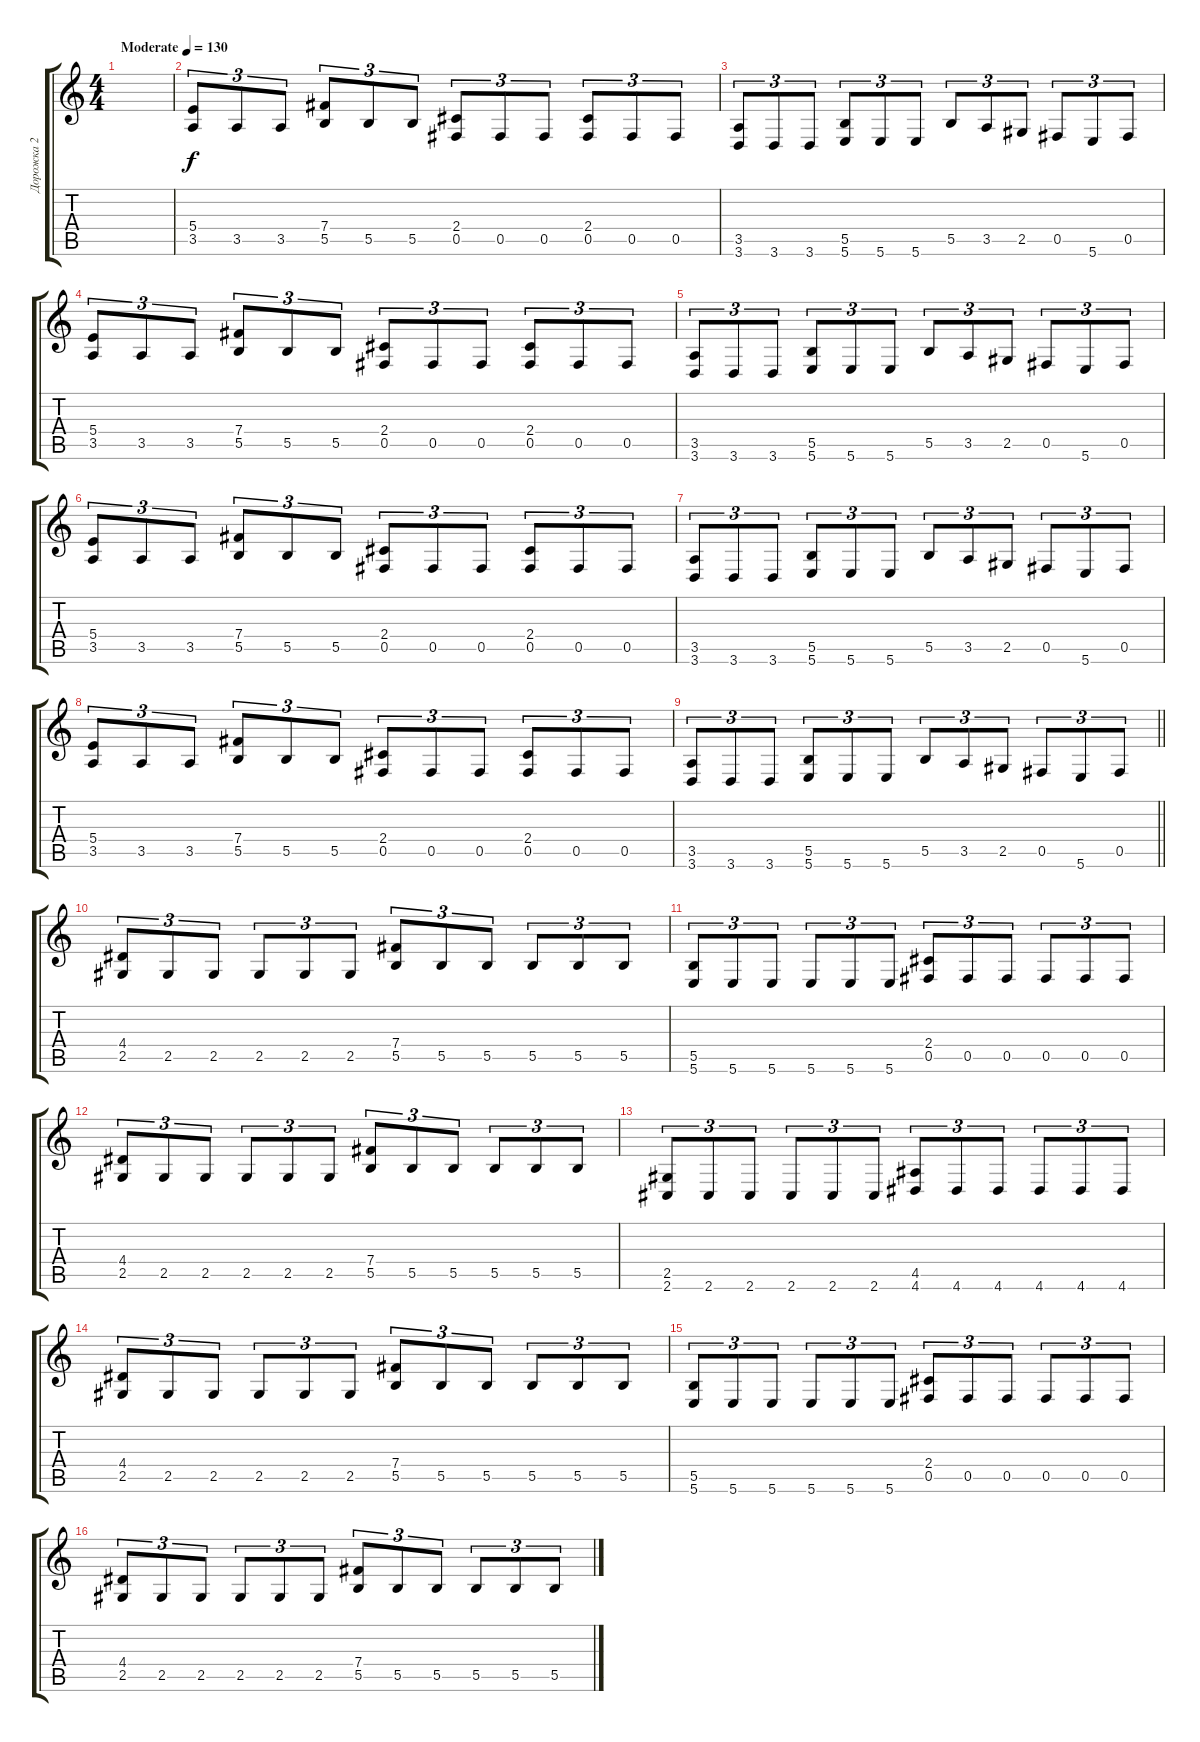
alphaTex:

\track ("Дорожка 2" "Дорожка 2") {instrument distortionguitar}
\staff {score tabs}
\tuning (Db4 Ab3 E3 B2 Gb2 B1) {hide}
\ts (4 4)
\tempo (130 "Moderate")
\clef g2
\ks c
|
(5.4 3.5).8{tu (3 2)} 3.5.8{tu (3 2)} 3.5.8{tu (3 2)} (7.4 5.5).8{tu (3 2)} 5.5.8{tu (3 2)} 5.5.8{tu (3 2)} (2.4 0.5).8{tu (3 2)} 0.5.8{tu (3 2)} 0.5.8{tu (3 2)} (2.4 0.5).8{tu (3 2)} 0.5.8{tu (3 2)} 0.5.8{tu (3 2)} |
(3.5 3.6).8{tu (3 2)} 3.6.8{tu (3 2)} 3.6.8{tu (3 2)} (5.5 5.6).8{tu (3 2)} 5.6.8{tu (3 2)} 5.6.8{tu (3 2)} 5.5.8{tu (3 2)} 3.5.8{tu (3 2)} 2.5.8{tu (3 2)} 0.5.8{tu (3 2)} 5.6.8{tu (3 2)} 0.5.8{tu (3 2)} |
(5.4 3.5).8{tu (3 2)} 3.5.8{tu (3 2)} 3.5.8{tu (3 2)} (7.4 5.5).8{tu (3 2)} 5.5.8{tu (3 2)} 5.5.8{tu (3 2)} (2.4 0.5).8{tu (3 2)} 0.5.8{tu (3 2)} 0.5.8{tu (3 2)} (2.4 0.5).8{tu (3 2)} 0.5.8{tu (3 2)} 0.5.8{tu (3 2)} |
(3.5 3.6).8{tu (3 2)} 3.6.8{tu (3 2)} 3.6.8{tu (3 2)} (5.5 5.6).8{tu (3 2)} 5.6.8{tu (3 2)} 5.6.8{tu (3 2)} 5.5.8{tu (3 2)} 3.5.8{tu (3 2)} 2.5.8{tu (3 2)} 0.5.8{tu (3 2)} 5.6.8{tu (3 2)} 0.5.8{tu (3 2)} |
(5.4 3.5).8{tu (3 2)} 3.5.8{tu (3 2)} 3.5.8{tu (3 2)} (7.4 5.5).8{tu (3 2)} 5.5.8{tu (3 2)} 5.5.8{tu (3 2)} (2.4 0.5).8{tu (3 2)} 0.5.8{tu (3 2)} 0.5.8{tu (3 2)} (2.4 0.5).8{tu (3 2)} 0.5.8{tu (3 2)} 0.5.8{tu (3 2)} |
(3.5 3.6).8{tu (3 2)} 3.6.8{tu (3 2)} 3.6.8{tu (3 2)} (5.5 5.6).8{tu (3 2)} 5.6.8{tu (3 2)} 5.6.8{tu (3 2)} 5.5.8{tu (3 2)} 3.5.8{tu (3 2)} 2.5.8{tu (3 2)} 0.5.8{tu (3 2)} 5.6.8{tu (3 2)} 0.5.8{tu (3 2)} |
(5.4 3.5).8{tu (3 2)} 3.5.8{tu (3 2)} 3.5.8{tu (3 2)} (7.4 5.5).8{tu (3 2)} 5.5.8{tu (3 2)} 5.5.8{tu (3 2)} (2.4 0.5).8{tu (3 2)} 0.5.8{tu (3 2)} 0.5.8{tu (3 2)} (2.4 0.5).8{tu (3 2)} 0.5.8{tu (3 2)} 0.5.8{tu (3 2)} |
\barLineRight lightlight
(3.5 3.6).8{tu (3 2)} 3.6.8{tu (3 2)} 3.6.8{tu (3 2)} (5.5 5.6).8{tu (3 2)} 5.6.8{tu (3 2)} 5.6.8{tu (3 2)} 5.5.8{tu (3 2)} 3.5.8{tu (3 2)} 2.5.8{tu (3 2)} 0.5.8{tu (3 2)} 5.6.8{tu (3 2)} 0.5.8{tu (3 2)} |
\section ("" " ")
(4.4 2.5).8{tu (3 2)} 2.5.8{tu (3 2)} 2.5.8{tu (3 2)} 2.5.8{tu (3 2)} 2.5.8{tu (3 2)} 2.5.8{tu (3 2)} (7.4 5.5).8{tu (3 2)} 5.5.8{tu (3 2)} 5.5.8{tu (3 2)} 5.5.8{tu (3 2)} 5.5.8{tu (3 2)} 5.5.8{tu (3 2)} |
(5.5 5.6).8{tu (3 2)} 5.6.8{tu (3 2)} 5.6.8{tu (3 2)} 5.6.8{tu (3 2)} 5.6.8{tu (3 2)} 5.6.8{tu (3 2)} (2.4 0.5).8{tu (3 2)} 0.5.8{tu (3 2)} 0.5.8{tu (3 2)} 0.5.8{tu (3 2)} 0.5.8{tu (3 2)} 0.5.8{tu (3 2)} |
(4.4 2.5).8{tu (3 2)} 2.5.8{tu (3 2)} 2.5.8{tu (3 2)} 2.5.8{tu (3 2)} 2.5.8{tu (3 2)} 2.5.8{tu (3 2)} (7.4 5.5).8{tu (3 2)} 5.5.8{tu (3 2)} 5.5.8{tu (3 2)} 5.5.8{tu (3 2)} 5.5.8{tu (3 2)} 5.5.8{tu (3 2)} |
(2.5 2.6).8{tu (3 2)} 2.6.8{tu (3 2)} 2.6.8{tu (3 2)} 2.6.8{tu (3 2)} 2.6.8{tu (3 2)} 2.6.8{tu (3 2)} (4.5 4.6).8{tu (3 2)} 4.6.8{tu (3 2)} 4.6.8{tu (3 2)} 4.6.8{tu (3 2)} 4.6.8{tu (3 2)} 4.6.8{tu (3 2)} |
(4.4 2.5).8{tu (3 2)} 2.5.8{tu (3 2)} 2.5.8{tu (3 2)} 2.5.8{tu (3 2)} 2.5.8{tu (3 2)} 2.5.8{tu (3 2)} (7.4 5.5).8{tu (3 2)} 5.5.8{tu (3 2)} 5.5.8{tu (3 2)} 5.5.8{tu (3 2)} 5.5.8{tu (3 2)} 5.5.8{tu (3 2)} |
(5.5 5.6).8{tu (3 2)} 5.6.8{tu (3 2)} 5.6.8{tu (3 2)} 5.6.8{tu (3 2)} 5.6.8{tu (3 2)} 5.6.8{tu (3 2)} (2.4 0.5).8{tu (3 2)} 0.5.8{tu (3 2)} 0.5.8{tu (3 2)} 0.5.8{tu (3 2)} 0.5.8{tu (3 2)} 0.5.8{tu (3 2)} |
(4.4 2.5).8{tu (3 2)} 2.5.8{tu (3 2)} 2.5.8{tu (3 2)} 2.5.8{tu (3 2)} 2.5.8{tu (3 2)} 2.5.8{tu (3 2)} (7.4 5.5).8{tu (3 2)} 5.5.8{tu (3 2)} 5.5.8{tu (3 2)} 5.5.8{tu (3 2)} 5.5.8{tu (3 2)} 5.5.8{tu (3 2)}
